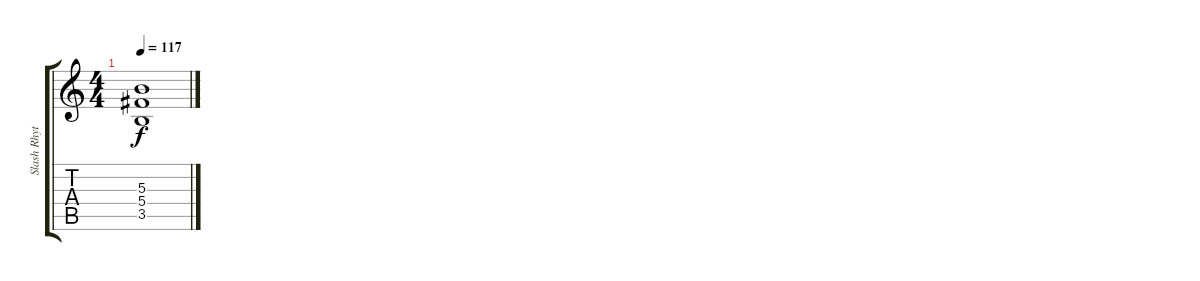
\track ("Slash Rhythm" "Slash Rhyt") {instrument electricguitarclean}
\staff {score tabs}
\tuning (Eb4 Bb3 Gb3 Db3 Ab2 Eb2) {hide}
\ts (4 4)
\tempo 117
\clef g2
\ks c
(5.3{t} 5.4{t} 3.5{t}).1{dy f}
